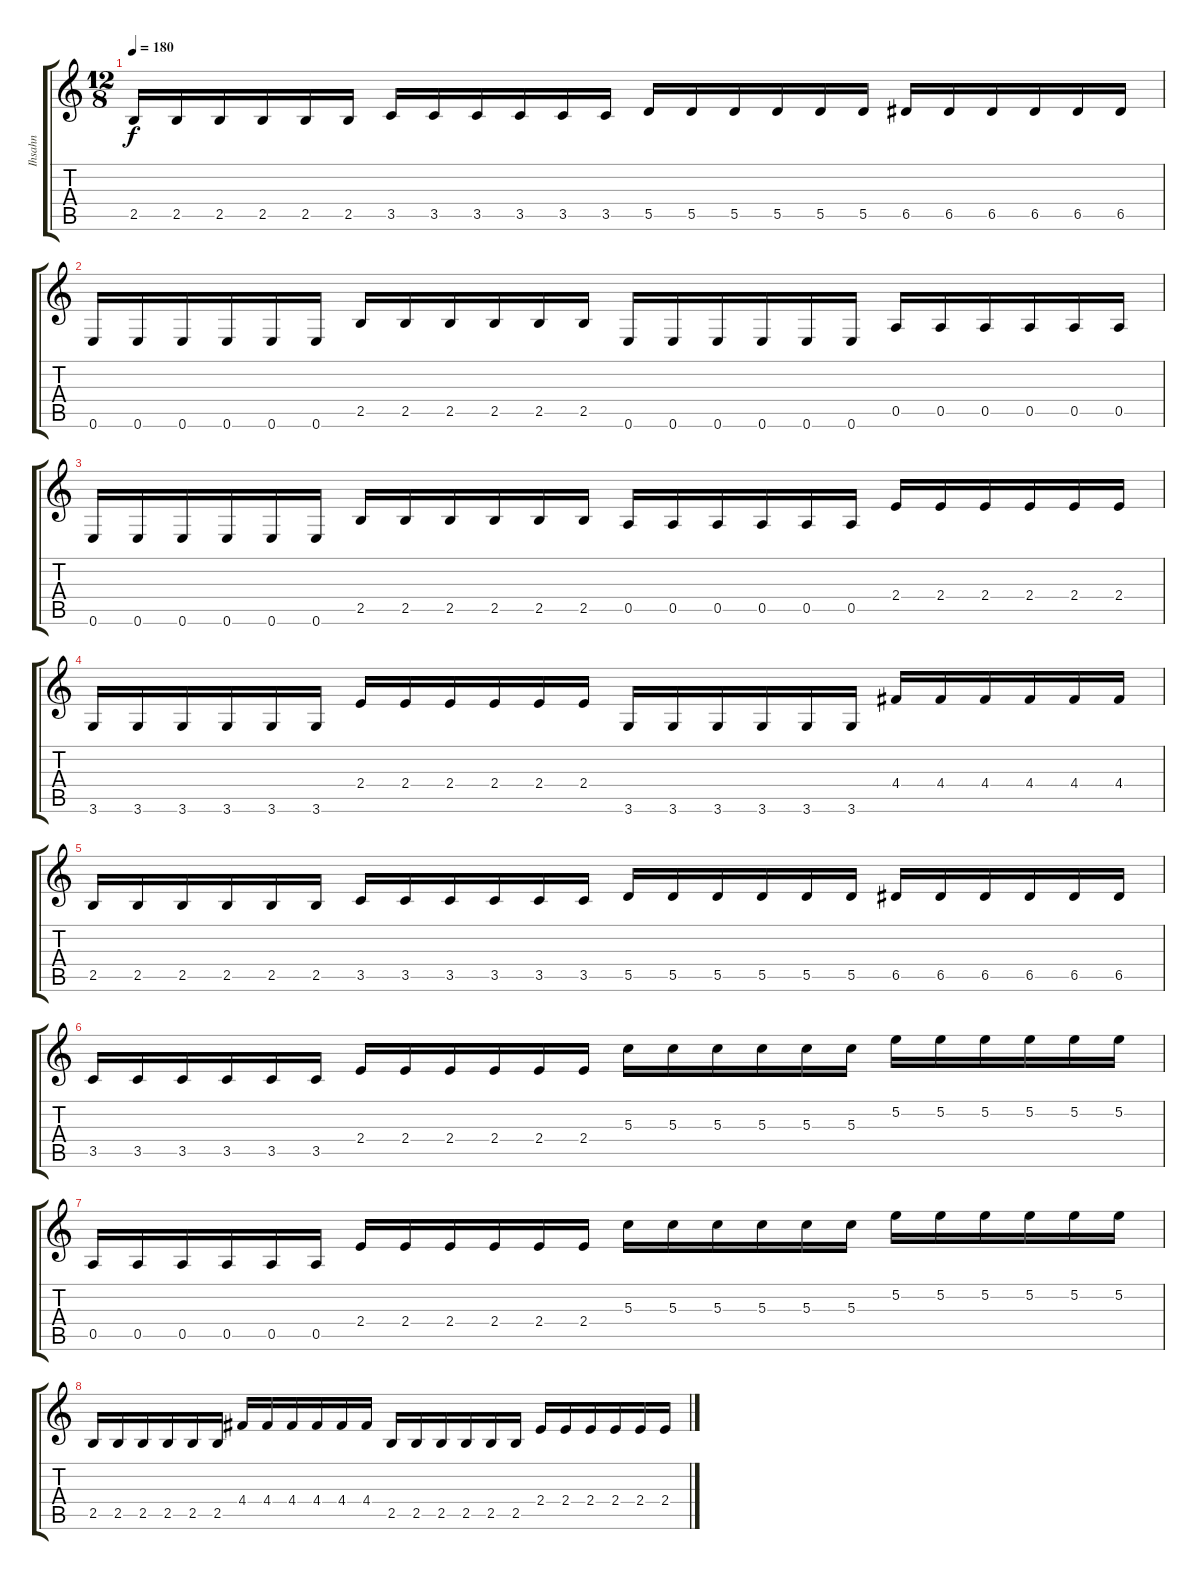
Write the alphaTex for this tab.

\track ("Ihsahn" "Ihsahn") {instrument distortionguitar}
\staff {score tabs}
\tuning (E4 B3 G3 D3 A2 E2) {hide}
\ts (12 8)
\tempo 180
\clef g2
\ks c
2.5.16{dy f} 2.5.16 2.5.16 2.5.16 2.5.16 2.5.16 3.5.16 3.5.16 3.5.16 3.5.16 3.5.16 3.5.16 5.5.16 5.5.16 5.5.16 5.5.16 5.5.16 5.5.16 6.5.16 6.5.16 6.5.16 6.5.16 6.5.16 6.5.16 |
0.6.16 0.6.16 0.6.16 0.6.16 0.6.16 0.6.16 2.5.16 2.5.16 2.5.16 2.5.16 2.5.16 2.5.16 0.6.16 0.6.16 0.6.16 0.6.16 0.6.16 0.6.16 0.5.16 0.5.16 0.5.16 0.5.16 0.5.16 0.5.16 |
0.6.16 0.6.16 0.6.16 0.6.16 0.6.16 0.6.16 2.5.16 2.5.16 2.5.16 2.5.16 2.5.16 2.5.16 0.5.16 0.5.16 0.5.16 0.5.16 0.5.16 0.5.16 2.4.16 2.4.16 2.4.16 2.4.16 2.4.16 2.4.16 |
3.6.16 3.6.16 3.6.16 3.6.16 3.6.16 3.6.16 2.4.16 2.4.16 2.4.16 2.4.16 2.4.16 2.4.16 3.6.16 3.6.16 3.6.16 3.6.16 3.6.16 3.6.16 4.4.16 4.4.16 4.4.16 4.4.16 4.4.16 4.4.16 |
2.5.16 2.5.16 2.5.16 2.5.16 2.5.16 2.5.16 3.5.16 3.5.16 3.5.16 3.5.16 3.5.16 3.5.16 5.5.16 5.5.16 5.5.16 5.5.16 5.5.16 5.5.16 6.5.16 6.5.16 6.5.16 6.5.16 6.5.16 6.5.16 |
3.5.16 3.5.16 3.5.16 3.5.16 3.5.16 3.5.16 2.4.16 2.4.16 2.4.16 2.4.16 2.4.16 2.4.16 5.3.16 5.3.16 5.3.16 5.3.16 5.3.16 5.3.16 5.2.16 5.2.16 5.2.16 5.2.16 5.2.16 5.2.16 |
0.5.16 0.5.16 0.5.16 0.5.16 0.5.16 0.5.16 2.4.16 2.4.16 2.4.16 2.4.16 2.4.16 2.4.16 5.3.16 5.3.16 5.3.16 5.3.16 5.3.16 5.3.16 5.2.16 5.2.16 5.2.16 5.2.16 5.2.16 5.2.16 |
2.5.16 2.5.16 2.5.16 2.5.16 2.5.16 2.5.16 4.4.16 4.4.16 4.4.16 4.4.16 4.4.16 4.4.16 2.5.16 2.5.16 2.5.16 2.5.16 2.5.16 2.5.16 2.4.16 2.4.16 2.4.16 2.4.16 2.4.16 2.4.16
